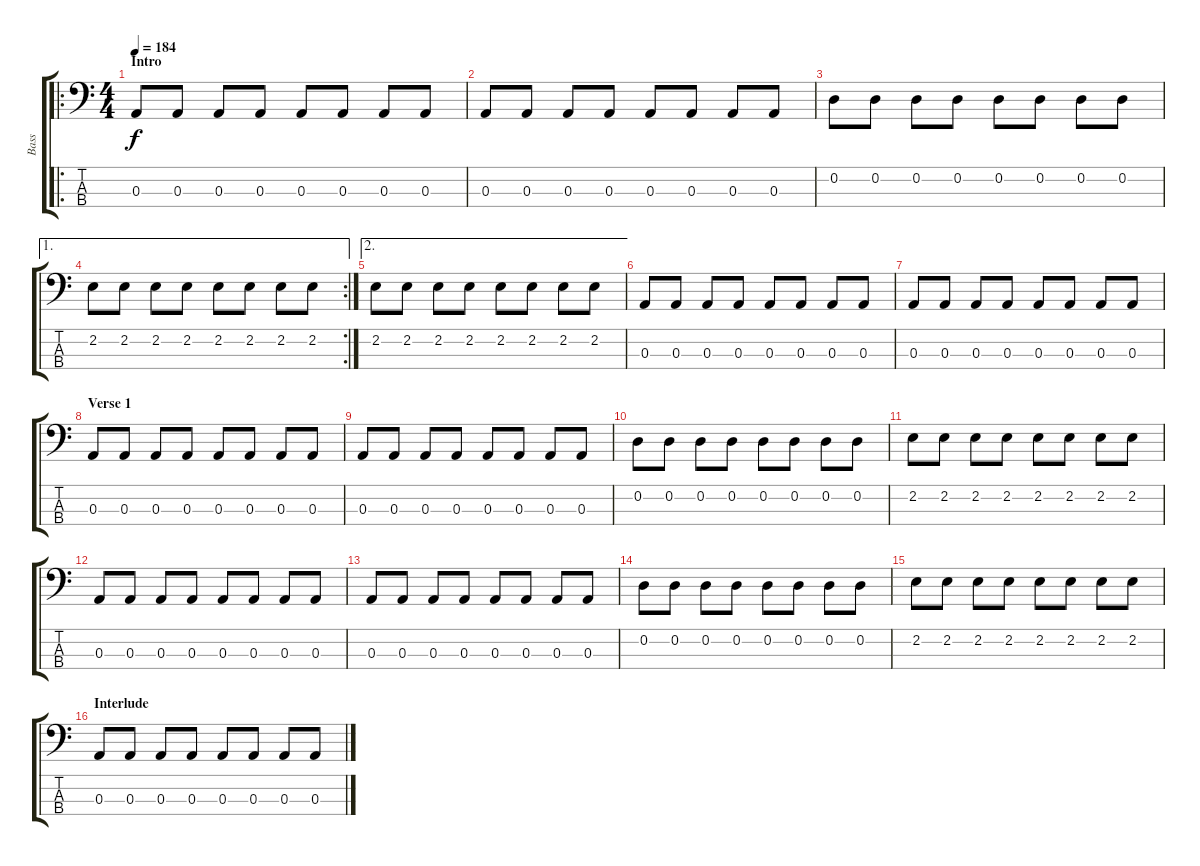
\track ("Bass" "Bass") {instrument electricbasspick}
\staff {score tabs}
\tuning (G2 D2 A1 E1) {hide}
\ro
\ts (4 4)
\section ("" "Intro")
\tempo 184
\clef f4
\ks c
0.3.8{dy f instrument electricbasspick} 0.3.8 0.3.8 0.3.8 0.3.8 0.3.8 0.3.8 0.3.8 |
0.3.8 0.3.8 0.3.8 0.3.8 0.3.8 0.3.8 0.3.8 0.3.8 |
0.2.8 0.2.8 0.2.8 0.2.8 0.2.8 0.2.8 0.2.8 0.2.8 |
\ae 1
\rc 2
2.2.8 2.2.8 2.2.8 2.2.8 2.2.8 2.2.8 2.2.8 2.2.8 |
\ae 2
2.2.8 2.2.8 2.2.8 2.2.8 2.2.8 2.2.8 2.2.8 2.2.8 |
0.3.8 0.3.8 0.3.8 0.3.8 0.3.8 0.3.8 0.3.8 0.3.8 |
0.3.8 0.3.8 0.3.8 0.3.8 0.3.8 0.3.8 0.3.8 0.3.8 |
\section ("" "Verse 1")
0.3.8 0.3.8 0.3.8 0.3.8 0.3.8 0.3.8 0.3.8 0.3.8 |
0.3.8 0.3.8 0.3.8 0.3.8 0.3.8 0.3.8 0.3.8 0.3.8 |
0.2.8 0.2.8 0.2.8 0.2.8 0.2.8 0.2.8 0.2.8 0.2.8 |
2.2.8 2.2.8 2.2.8 2.2.8 2.2.8 2.2.8 2.2.8 2.2.8 |
0.3.8 0.3.8 0.3.8 0.3.8 0.3.8 0.3.8 0.3.8 0.3.8 |
0.3.8 0.3.8 0.3.8 0.3.8 0.3.8 0.3.8 0.3.8 0.3.8 |
0.2.8 0.2.8 0.2.8 0.2.8 0.2.8 0.2.8 0.2.8 0.2.8 |
2.2.8 2.2.8 2.2.8 2.2.8 2.2.8 2.2.8 2.2.8 2.2.8 |
\section ("" "Interlude")
0.3.8 0.3.8 0.3.8 0.3.8 0.3.8 0.3.8 0.3.8 0.3.8
